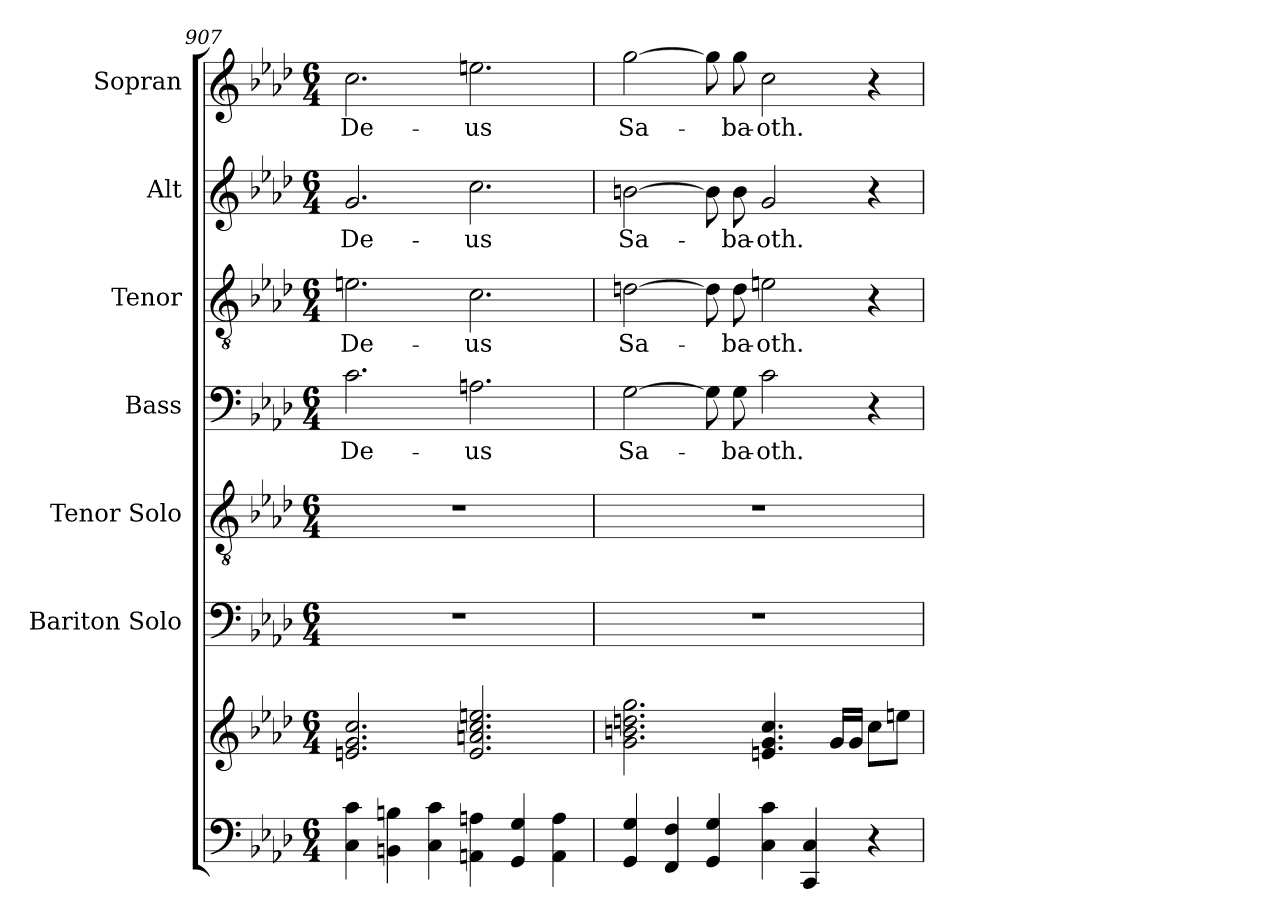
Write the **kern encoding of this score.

**kern	**kern	**kern	**kern	**kern	**text	**kern	**text	**kern	**text	**kern	**text
*part7	*part7	*part6	*part5	*part4	*part4	*part3	*part3	*part2	*part2	*part1	*part1
*staff8	*staff7	*staff6	*staff5	*staff4	*staff4	*staff3	*staff3	*staff2	*staff2	*staff1	*staff1
*	*	*I"Bariton Solo	*I"Tenor Solo	*I"Bass	*	*I"Tenor	*	*I"Alt	*	*I"Sopran	*
*	*	*	*	*I'B.	*	*I'T.	*	*I'A.	*	*I'S.	*
*clefF4	*clefG2	*clefF4	*clefGv2	*clefF4	*	*clefGv2	*	*clefG2	*	*clefG2	*
*k[b-e-a-d-]	*k[b-e-a-d-]	*k[b-e-a-d-]	*k[b-e-a-d-]	*k[b-e-a-d-]	*	*k[b-e-a-d-]	*	*k[b-e-a-d-]	*	*k[b-e-a-d-]	*
*A-:	*A-:	*A-:	*A-:	*A-:	*	*A-:	*	*A-:	*	*A-:	*
*M6/4	*M6/4	*M6/4	*M6/4	*M6/4	*	*M6/4	*	*M6/4	*	*M6/4	*
=907	=907	=907	=907	=907	=907	=907	=907	=907	=907	=907	=907
!	!	!	!	!	!LO:LY:b	!	!LO:LY:b	!	!LO:LY:b	!	!LO:LY:b
4C\ 4c\	2.en/ 2.g/ 2.cc/	1.r	1.r	2.c\	De-	2.en\	De-	2.g/	De-	2.cc\	De-
4BBn\ 4Bn\	.	.	.	.	.	.	.	.	.	.	.
4C\ 4c\	.	.	.	.	.	.	.	.	.	.	.
!	!	!	!	!	!LO:LY:b	!	!LO:LY:b	!	!LO:LY:b	!	!LO:LY:b
4AAn\ 4An\	2.e/ 2.an/ 2.cc/ 2.een/	.	.	2.An\	-us	2.c\	-us	2.cc\	-us	2.een\	-us
4GG/ 4G/	.	.	.	.	.	.	.	.	.	.	.
4AA\ 4A\	.	.	.	.	.	.	.	.	.	.	.
!!LO:LB:g=z
=908	=908	=908	=908	=908	=908	=908	=908	=908	=908	=908	=908
!	!	!	!	!	!LO:LY:b	!	!LO:LY:b	!	!LO:LY:b	!	!LO:LY:b
4GG/ 4G/	2.g\ 2.bn\ 2.ddn\ 2.gg\	1.r	1.r	[2G\	Sa-	[2dn\	Sa-	[2bn\	Sa-	[2gg\	Sa-
4FF/ 4F/	.	.	.	.	.	.	.	.	.	.	.
4GG/ 4G/	.	.	.	8G\]	.	8d\]	.	8b\]	.	8gg\]	.
!	!	!	!	!	!LO:LY:b	!	!LO:LY:b	!	!LO:LY:b	!	!LO:LY:b
.	.	.	.	8G\	-ba-	8d\	-ba-	8b\	-ba-	8gg\	-ba-
!	!	!	!	!	!LO:LY:b	!	!LO:LY:b	!	!LO:LY:b	!	!LO:LY:b
4C\ 4c\	4.en/ 4.g/ 4.cc/	.	.	2c\	-oth.	2en\	-oth.	2g/	-oth.	2cc\	-oth.
4CC/ 4C/	.	.	.	.	.	.	.	.	.	.	.
.	16g/LL	.	.	.	.	.	.	.	.	.	.
.	16g/JJ	.	.	.	.	.	.	.	.	.	.
4r	8cc\L	.	.	4r	.	4r	.	4r	.	4r	.
.	8een\J	.	.	.	.	.	.	.	.	.	.
=	=	=	=	=	=	=	=	=	=	=	=
*-	*-	*-	*-	*-	*-	*-	*-	*-	*-	*-	*-
